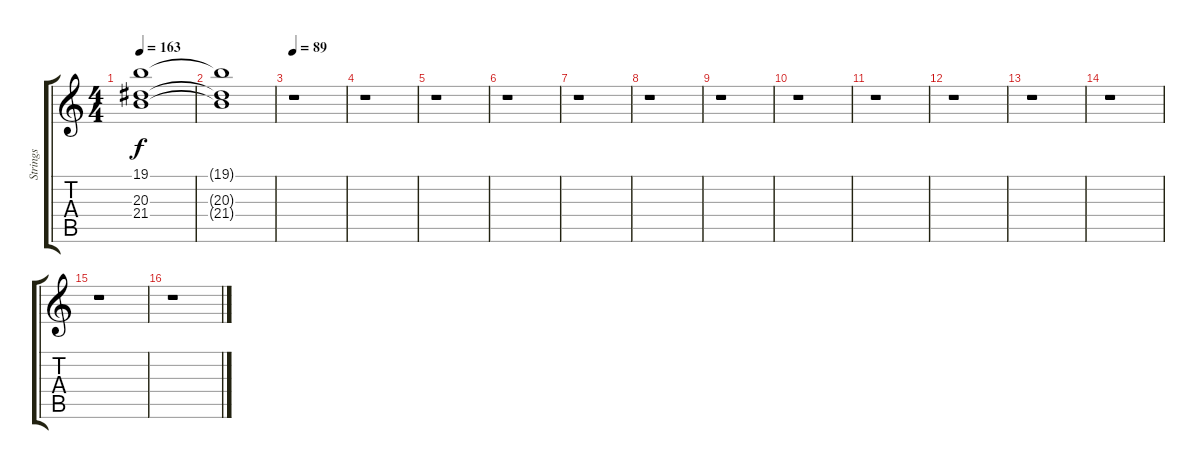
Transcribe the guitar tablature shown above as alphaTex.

\track ("Strings" "Strings") {instrument stringensemble1}
\staff {score tabs}
\tuning (E4 B3 G3 D3 A2 E2) {hide}
\ts (4 4)
\tempo 163
\clef g2
\ks c
(19.1 20.3 21.4).1{dy f} |
(19.1{t} 20.3{t} 21.4{t}).1 |
\tempo 89
r.1 |
r.1 |
r.1 |
r.1 |
r.1 |
r.1 |
r.1 |
r.1 |
r.1 |
r.1 |
r.1 |
r.1 |
r.1 |
r.1
